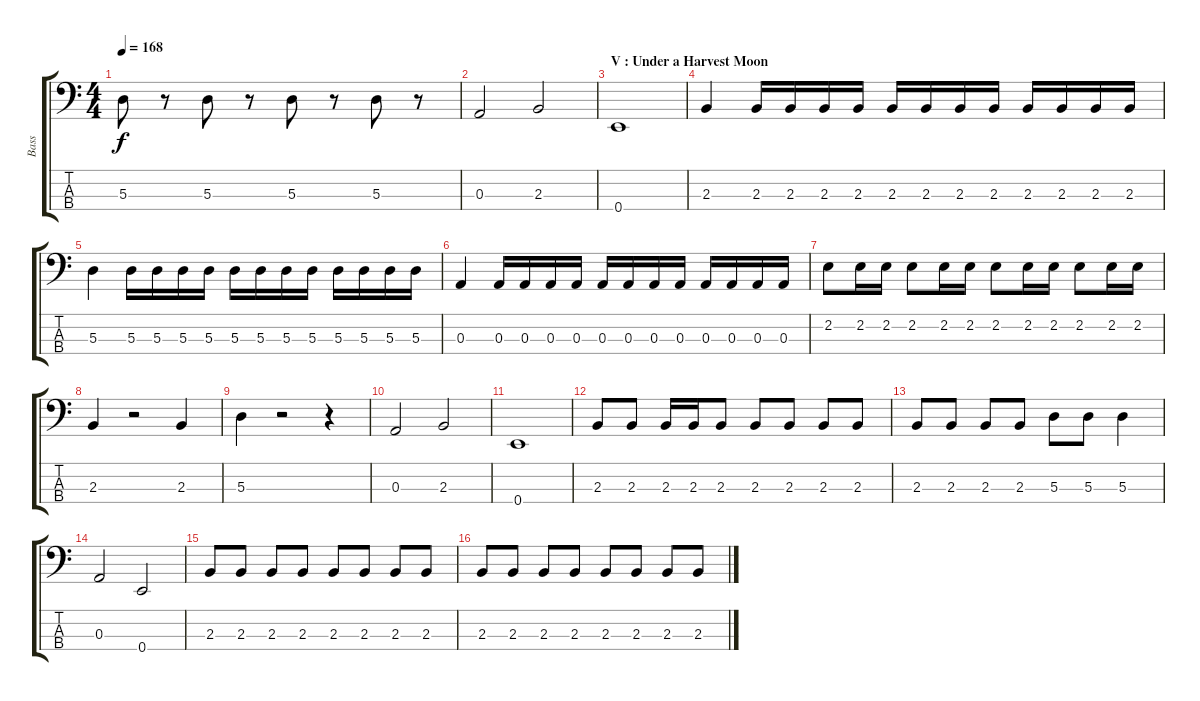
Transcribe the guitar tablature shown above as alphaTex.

\track ("Bass" "Bass") {instrument electricbassfinger}
\staff {score tabs}
\tuning (G2 D2 A1 E1) {hide}
\ts (4 4)
\tempo 168
\clef f4
\ks c
5.3.8{dy f} r.8 5.3.8 r.8 5.3.8 r.8 5.3.8 r.8 |
0.3.2 2.3.2 |
\section ("" "V : Under a Harvest Moon")
0.4.1 |
2.3.4 2.3.16 2.3.16 2.3.16 2.3.16 2.3.16 2.3.16 2.3.16 2.3.16 2.3.16 2.3.16 2.3.16 2.3.16 |
5.3.4 5.3.16 5.3.16 5.3.16 5.3.16 5.3.16 5.3.16 5.3.16 5.3.16 5.3.16 5.3.16 5.3.16 5.3.16 |
0.3.4 0.3.16 0.3.16 0.3.16 0.3.16 0.3.16 0.3.16 0.3.16 0.3.16 0.3.16 0.3.16 0.3.16 0.3.16 |
2.2.8 2.2.16 2.2.16 2.2.8 2.2.16 2.2.16 2.2.8 2.2.16 2.2.16 2.2.8 2.2.16 2.2.16 |
2.3.4 r.2 2.3.4 |
5.3.4 r.2 r.4 |
0.3.2 2.3.2 |
0.4.1 |
\section ("" "")
2.3.8 2.3.8 2.3.16 2.3.16 2.3.8 2.3.8 2.3.8 2.3.8 2.3.8 |
2.3.8 2.3.8 2.3.8 2.3.8 5.3.8 5.3.8 5.3.4 |
0.3.2 0.4.2 |
2.3.8 2.3.8 2.3.8 2.3.8 2.3.8 2.3.8 2.3.8 2.3.8 |
2.3.8 2.3.8 2.3.8 2.3.8 2.3.8 2.3.8 2.3.8 2.3.8
